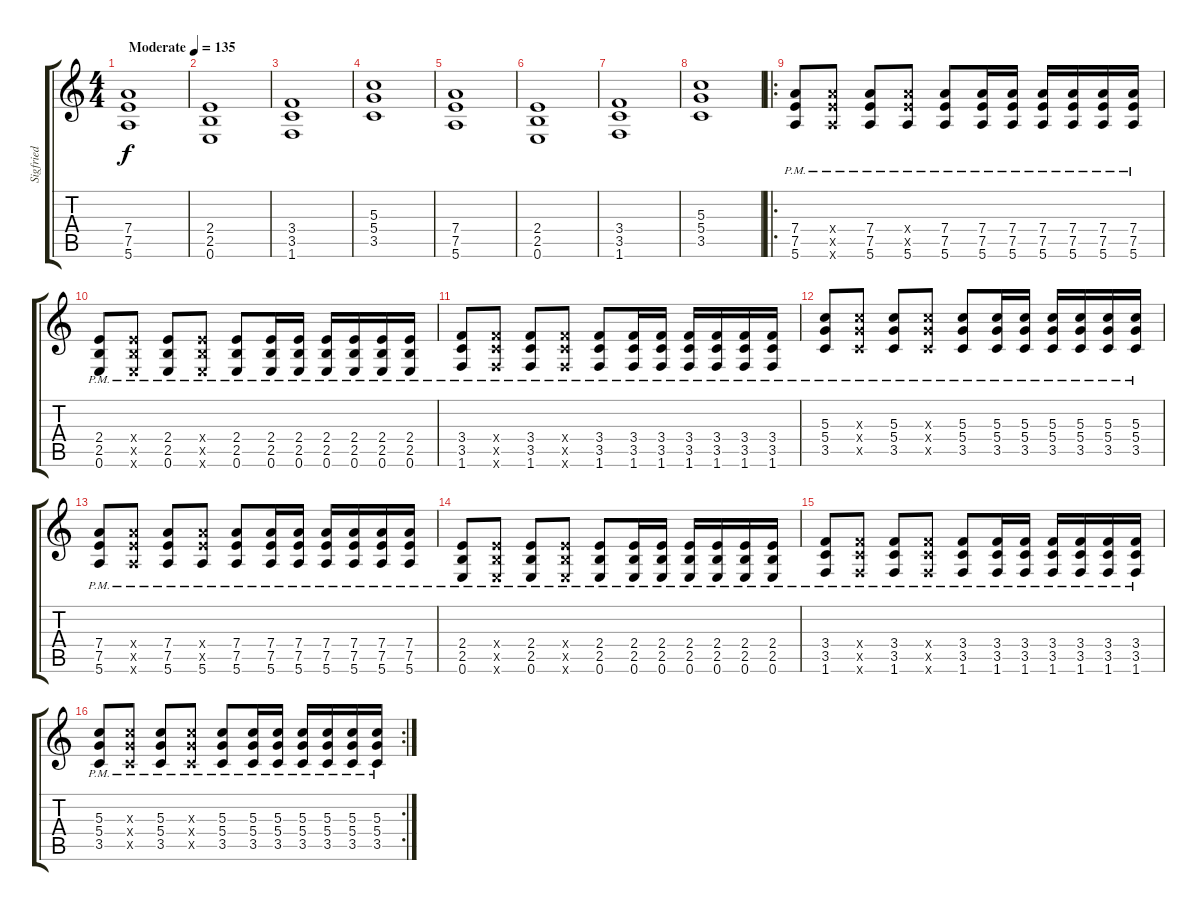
\track ("Sigfried" "Sigfried") {instrument distortionguitar}
\staff {score tabs}
\tuning (E4 B3 G3 D3 A2 E2) {hide}
\ts (4 4)
\tempo (135 "Moderate")
\clef g2
\ks c
(7.4 7.5 5.6).1{dy f instrument distortionguitar} |
(2.4 2.5 0.6).1 |
(3.4 3.5 1.6).1 |
(5.3 5.4 3.5).1 |
(7.4 7.5 5.6).1 |
(2.4 2.5 0.6).1 |
(3.4 3.5 1.6).1 |
(5.3 5.4 3.5).1 |
\ro
(7.4{pm} 7.5{pm} 5.6{pm}).8 (7.4{pm x} 7.5{pm x} 5.6{pm x}).8 (7.4{pm} 7.5{pm} 5.6{pm}).8 (7.4{pm x} 7.5{pm x} 5.6{pm}).8 (7.4{pm} 7.5{pm} 5.6{pm}).8 (7.4{pm} 7.5{pm} 5.6{pm}).16 (7.4{pm} 7.5{pm} 5.6{pm}).16 (7.4{pm} 7.5{pm} 5.6{pm}).16 (7.4{pm} 7.5{pm} 5.6{pm}).16 (7.4{pm} 7.5{pm} 5.6{pm}).16 (7.4{pm} 7.5{pm} 5.6{pm}).16 |
(2.4{pm} 2.5{pm} 0.6{pm}).8 (2.4{pm x} 2.5{pm x} 0.6{pm x}).8 (2.4{pm} 2.5{pm} 0.6{pm}).8 (2.4{pm x} 2.5{pm x} 0.6{pm x}).8 (2.4{pm} 2.5{pm} 0.6{pm}).8 (2.4{pm} 2.5{pm} 0.6{pm}).16 (2.4{pm} 2.5{pm} 0.6{pm}).16 (2.4{pm} 2.5{pm} 0.6{pm}).16 (2.4{pm} 2.5{pm} 0.6{pm}).16 (2.4{pm} 2.5{pm} 0.6{pm}).16 (2.4{pm} 2.5{pm} 0.6{pm}).16 |
(3.4{pm} 3.5{pm} 1.6{pm}).8 (3.4{pm x} 3.5{pm x} 1.6{pm x}).8 (3.4{pm} 3.5{pm} 1.6{pm}).8 (3.4{pm x} 3.5{pm x} 1.6{pm x}).8 (3.4{pm} 3.5{pm} 1.6{pm}).8 (3.4{pm} 3.5{pm} 1.6{pm}).16 (3.4{pm} 3.5{pm} 1.6{pm}).16 (3.4{pm} 3.5{pm} 1.6{pm}).16 (3.4{pm} 3.5{pm} 1.6{pm}).16 (3.4{pm} 3.5{pm} 1.6{pm}).16 (3.4{pm} 3.5{pm} 1.6{pm}).16 |
(5.3{pm} 5.4{pm} 3.5{pm}).8 (5.3{pm x} 5.4{pm x} 3.5{pm x}).8 (5.3{pm} 5.4{pm} 3.5{pm}).8 (5.3{pm x} 5.4{pm x} 3.5{pm x}).8 (5.3{pm} 5.4{pm} 3.5{pm}).8 (5.3{pm} 5.4{pm} 3.5{pm}).16 (5.3{pm} 5.4{pm} 3.5{pm}).16 (5.3{pm} 5.4{pm} 3.5{pm}).16 (5.3{pm} 5.4{pm} 3.5{pm}).16 (5.3{pm} 5.4{pm} 3.5{pm}).16 (5.3{pm} 5.4{pm} 3.5{pm}).16 |
(7.4{pm} 7.5{pm} 5.6{pm}).8 (7.4{pm x} 7.5{pm x} 5.6{pm x}).8 (7.4{pm} 7.5{pm} 5.6{pm}).8 (7.4{pm x} 7.5{pm x} 5.6{pm}).8 (7.4{pm} 7.5{pm} 5.6{pm}).8 (7.4{pm} 7.5{pm} 5.6{pm}).16 (7.4{pm} 7.5{pm} 5.6{pm}).16 (7.4{pm} 7.5{pm} 5.6{pm}).16 (7.4{pm} 7.5{pm} 5.6{pm}).16 (7.4{pm} 7.5{pm} 5.6{pm}).16 (7.4{pm} 7.5{pm} 5.6{pm}).16 |
(2.4{pm} 2.5{pm} 0.6{pm}).8 (2.4{pm x} 2.5{pm x} 0.6{pm x}).8 (2.4{pm} 2.5{pm} 0.6{pm}).8 (2.4{pm x} 2.5{pm x} 0.6{pm x}).8 (2.4{pm} 2.5{pm} 0.6{pm}).8 (2.4{pm} 2.5{pm} 0.6{pm}).16 (2.4{pm} 2.5{pm} 0.6{pm}).16 (2.4{pm} 2.5{pm} 0.6{pm}).16 (2.4{pm} 2.5{pm} 0.6{pm}).16 (2.4{pm} 2.5{pm} 0.6{pm}).16 (2.4{pm} 2.5{pm} 0.6{pm}).16 |
(3.4{pm} 3.5{pm} 1.6{pm}).8 (3.4{pm x} 3.5{pm x} 1.6{pm x}).8 (3.4{pm} 3.5{pm} 1.6{pm}).8 (3.4{pm x} 3.5{pm x} 1.6{pm x}).8 (3.4{pm} 3.5{pm} 1.6{pm}).8 (3.4{pm} 3.5{pm} 1.6{pm}).16 (3.4{pm} 3.5{pm} 1.6{pm}).16 (3.4{pm} 3.5{pm} 1.6{pm}).16 (3.4{pm} 3.5{pm} 1.6{pm}).16 (3.4{pm} 3.5{pm} 1.6{pm}).16 (3.4{pm} 3.5{pm} 1.6{pm}).16 |
\rc 2
(5.3{pm} 5.4{pm} 3.5{pm}).8 (5.3{pm x} 5.4{pm x} 3.5{pm x}).8 (5.3{pm} 5.4{pm} 3.5{pm}).8 (5.3{pm x} 5.4{pm x} 3.5{pm x}).8 (5.3{pm} 5.4{pm} 3.5{pm}).8 (5.3{pm} 5.4{pm} 3.5{pm}).16 (5.3{pm} 5.4{pm} 3.5{pm}).16 (5.3{pm} 5.4{pm} 3.5{pm}).16 (5.3{pm} 5.4{pm} 3.5{pm}).16 (5.3{pm} 5.4{pm} 3.5{pm}).16 (5.3{pm} 5.4{pm} 3.5{pm}).16
